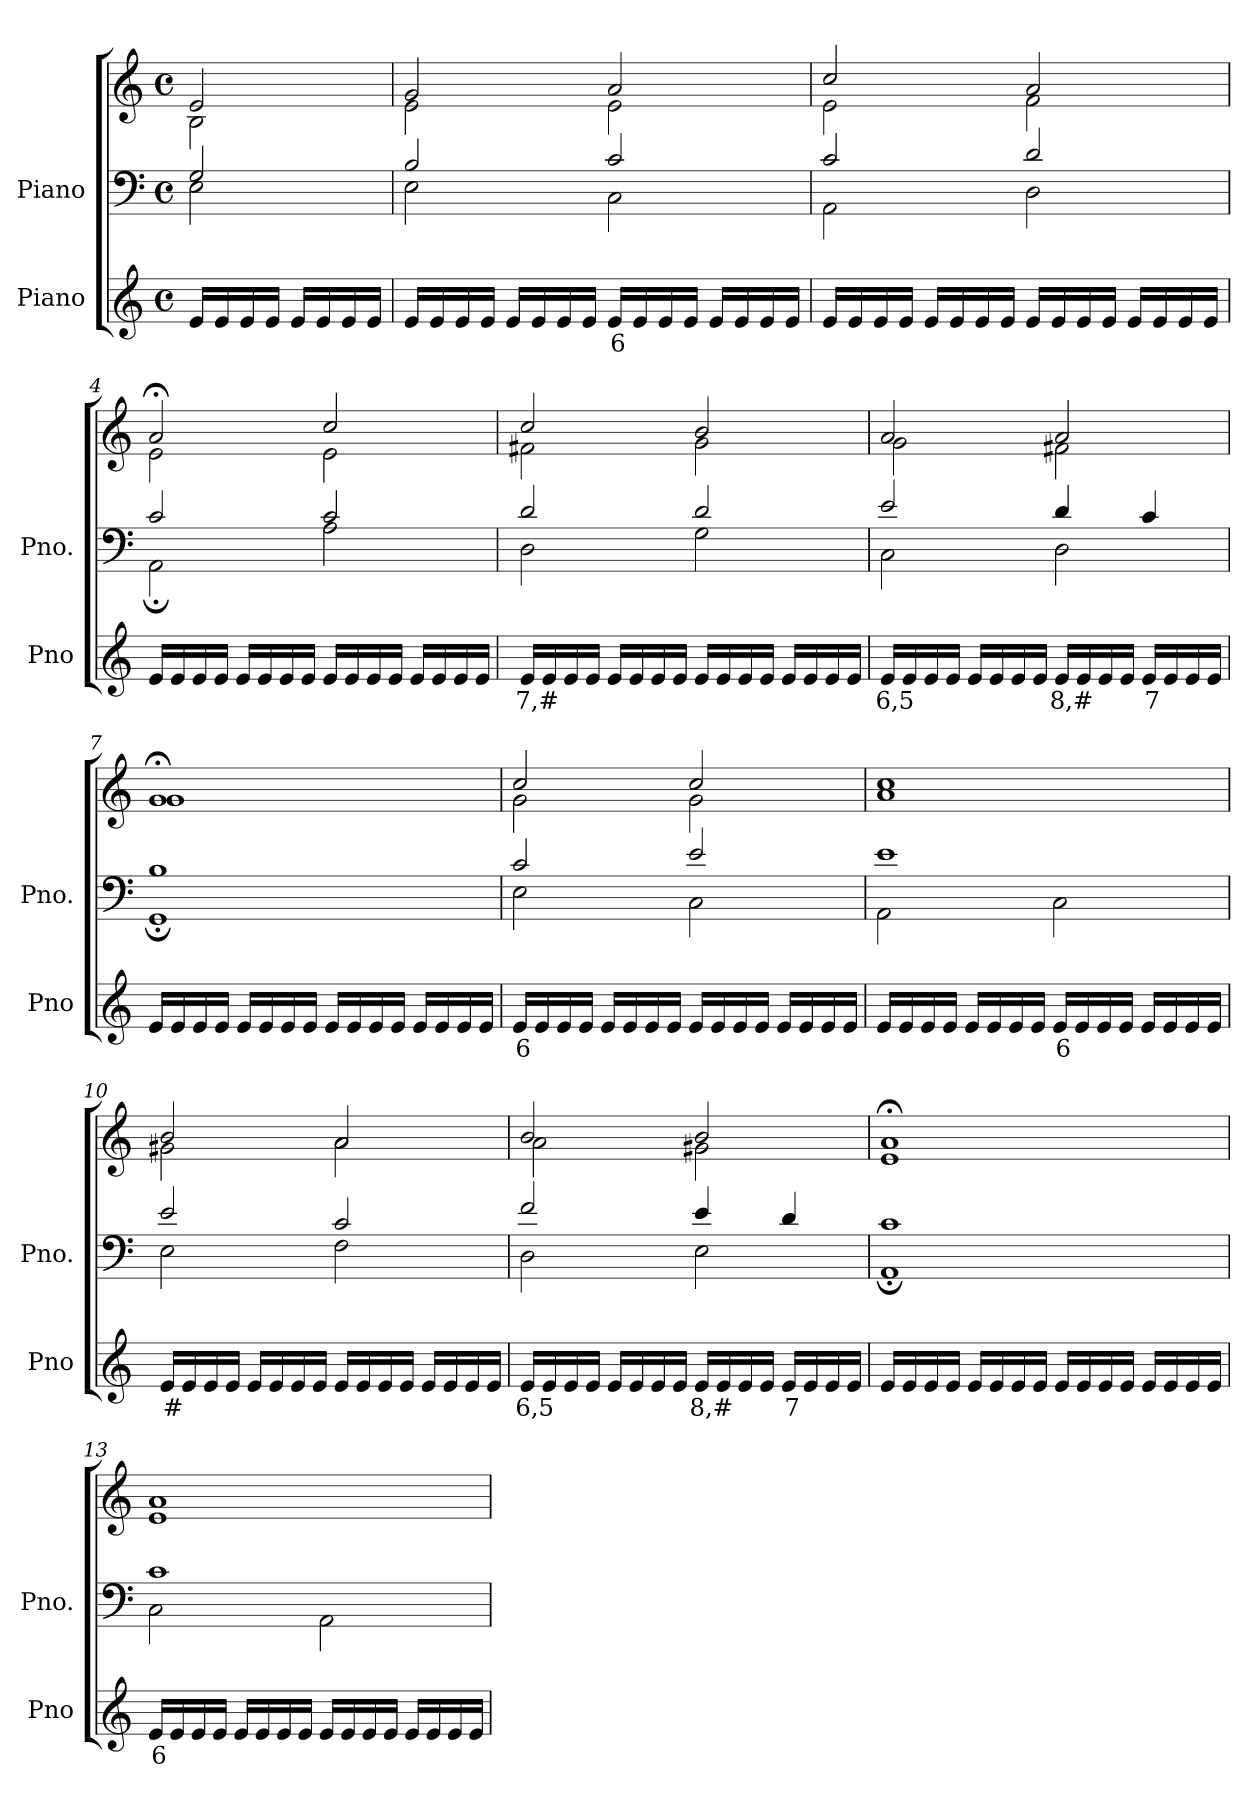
**kern	**text	**kern	**kern
*part2	*part2	*part1	*part1
*staff3	*staff3	*staff2	*staff1
*I"Piano	*	*I"Piano	*
*I'Pno	*	*I'Pno.	*
*clefG2	*	*clefF4	*clefG2
*k[]	*	*k[]	*k[]
*M4/4	*	*M4/4	*M4/4
*met(c)	*	*met(c)	*met(c)
=1	=1	=1	=1
*	*	*^	*^
16e/LL	.	2G/	2E\	2e/	2B\
16e/	.	.	.	.	.
16e/	.	.	.	.	.
16e/JJ	.	.	.	.	.
16e/LL	.	.	.	.	.
16e/	.	.	.	.	.
16e/	.	.	.	.	.
16e/JJ	.	.	.	.	.
=2	=2	=2	=2	=2	=2
16e/LL	.	2B/	2E\	2g/	2e\
16e/	.	.	.	.	.
16e/	.	.	.	.	.
16e/JJ	.	.	.	.	.
16e/LL	.	.	.	.	.
16e/	.	.	.	.	.
16e/	.	.	.	.	.
16e/JJ	.	.	.	.	.
!	!LO:LY:b	!	!	!	!
16e/LL	6	2c/	2C\	2a/	2e\
16e/	.	.	.	.	.
16e/	.	.	.	.	.
16e/JJ	.	.	.	.	.
16e/LL	.	.	.	.	.
16e/	.	.	.	.	.
16e/	.	.	.	.	.
16e/JJ	.	.	.	.	.
=3	=3	=3	=3	=3	=3
16e/LL	.	2c/	2AA\	2cc/	2e\
16e/	.	.	.	.	.
16e/	.	.	.	.	.
16e/JJ	.	.	.	.	.
16e/LL	.	.	.	.	.
16e/	.	.	.	.	.
16e/	.	.	.	.	.
16e/JJ	.	.	.	.	.
16e/LL	.	2d/	2D\	2a/	2f\
16e/	.	.	.	.	.
16e/	.	.	.	.	.
16e/JJ	.	.	.	.	.
16e/LL	.	.	.	.	.
16e/	.	.	.	.	.
16e/	.	.	.	.	.
16e/JJ	.	.	.	.	.
=4	=4	=4	=4	=4	=4
16e/LL	.	2c/	2AA;\	2a;</	2e\
16e/	.	.	.	.	.
16e/	.	.	.	.	.
16e/JJ	.	.	.	.	.
16e/LL	.	.	.	.	.
16e/	.	.	.	.	.
16e/	.	.	.	.	.
16e/JJ	.	.	.	.	.
16e/LL	.	2c/	2A\	2cc/	2e\
16e/	.	.	.	.	.
16e/	.	.	.	.	.
16e/JJ	.	.	.	.	.
16e/LL	.	.	.	.	.
16e/	.	.	.	.	.
16e/	.	.	.	.	.
16e/JJ	.	.	.	.	.
=5	=5	=5	=5	=5	=5
!	!LO:LY:b	!	!	!	!
16e/LL	7,#	2d/	2D\	2cc/	2f#X\
16e/	.	.	.	.	.
16e/	.	.	.	.	.
16e/JJ	.	.	.	.	.
16e/LL	.	.	.	.	.
16e/	.	.	.	.	.
16e/	.	.	.	.	.
16e/JJ	.	.	.	.	.
16e/LL	.	2d/	2G\	2b/	2g\
16e/	.	.	.	.	.
16e/	.	.	.	.	.
16e/JJ	.	.	.	.	.
16e/LL	.	.	.	.	.
16e/	.	.	.	.	.
16e/	.	.	.	.	.
16e/JJ	.	.	.	.	.
=6	=6	=6	=6	=6	=6
!	!LO:LY:b	!	!	!	!
16e/LL	6,5	2e/	2C\	2a/	2g\
16e/	.	.	.	.	.
16e/	.	.	.	.	.
16e/JJ	.	.	.	.	.
16e/LL	.	.	.	.	.
16e/	.	.	.	.	.
16e/	.	.	.	.	.
16e/JJ	.	.	.	.	.
!	!LO:LY:b	!	!	!	!
16e/LL	8,#	4d/	2D\	2a/	2f#X\
16e/	.	.	.	.	.
16e/	.	.	.	.	.
16e/JJ	.	.	.	.	.
!	!LO:LY:b	!	!	!	!
16e/LL	7	4c/	.	.	.
16e/	.	.	.	.	.
16e/	.	.	.	.	.
16e/JJ	.	.	.	.	.
=7	=7	=7	=7	=7	=7
16e/LL	.	1B	1GG;	1g;<	1g
16e/	.	.	.	.	.
16e/	.	.	.	.	.
16e/JJ	.	.	.	.	.
16e/LL	.	.	.	.	.
16e/	.	.	.	.	.
16e/	.	.	.	.	.
16e/JJ	.	.	.	.	.
16e/LL	.	.	.	.	.
16e/	.	.	.	.	.
16e/	.	.	.	.	.
16e/JJ	.	.	.	.	.
16e/LL	.	.	.	.	.
16e/	.	.	.	.	.
16e/	.	.	.	.	.
16e/JJ	.	.	.	.	.
=8	=8	=8	=8	=8	=8
!	!LO:LY:b	!	!	!	!
16e/LL	6	2c/	2E\	2cc/	2g\
16e/	.	.	.	.	.
16e/	.	.	.	.	.
16e/JJ	.	.	.	.	.
16e/LL	.	.	.	.	.
16e/	.	.	.	.	.
16e/	.	.	.	.	.
16e/JJ	.	.	.	.	.
16e/LL	.	2e/	2C\	2cc/	2g\
16e/	.	.	.	.	.
16e/	.	.	.	.	.
16e/JJ	.	.	.	.	.
16e/LL	.	.	.	.	.
16e/	.	.	.	.	.
16e/	.	.	.	.	.
16e/JJ	.	.	.	.	.
=9	=9	=9	=9	=9	=9
16e/LL	.	1e	2AA\	1cc	1a
16e/	.	.	.	.	.
16e/	.	.	.	.	.
16e/JJ	.	.	.	.	.
16e/LL	.	.	.	.	.
16e/	.	.	.	.	.
16e/	.	.	.	.	.
16e/JJ	.	.	.	.	.
!	!LO:LY:b	!	!	!	!
16e/LL	6	.	2C\	.	.
16e/	.	.	.	.	.
16e/	.	.	.	.	.
16e/JJ	.	.	.	.	.
16e/LL	.	.	.	.	.
16e/	.	.	.	.	.
16e/	.	.	.	.	.
16e/JJ	.	.	.	.	.
=10	=10	=10	=10	=10	=10
!	!LO:LY:b	!	!	!	!
16e/LL	#	2e/	2E\	2b/	2g#X\
16e/	.	.	.	.	.
16e/	.	.	.	.	.
16e/JJ	.	.	.	.	.
16e/LL	.	.	.	.	.
16e/	.	.	.	.	.
16e/	.	.	.	.	.
16e/JJ	.	.	.	.	.
16e/LL	.	2c/	2F\	2a/	2a\
16e/	.	.	.	.	.
16e/	.	.	.	.	.
16e/JJ	.	.	.	.	.
16e/LL	.	.	.	.	.
16e/	.	.	.	.	.
16e/	.	.	.	.	.
16e/JJ	.	.	.	.	.
=11	=11	=11	=11	=11	=11
!	!LO:LY:b	!	!	!	!
16e/LL	6,5	2f/	2D\	2b/	2a\
16e/	.	.	.	.	.
16e/	.	.	.	.	.
16e/JJ	.	.	.	.	.
16e/LL	.	.	.	.	.
16e/	.	.	.	.	.
16e/	.	.	.	.	.
16e/JJ	.	.	.	.	.
!	!LO:LY:b	!	!	!	!
16e/LL	8,#	4e/	2E\	2b/	2g#X\
16e/	.	.	.	.	.
16e/	.	.	.	.	.
16e/JJ	.	.	.	.	.
!	!LO:LY:b	!	!	!	!
16e/LL	7	4d/	.	.	.
16e/	.	.	.	.	.
16e/	.	.	.	.	.
16e/JJ	.	.	.	.	.
=12	=12	=12	=12	=12	=12
16e/LL	.	1c	1AA;	1a;<	1e
16e/	.	.	.	.	.
16e/	.	.	.	.	.
16e/JJ	.	.	.	.	.
16e/LL	.	.	.	.	.
16e/	.	.	.	.	.
16e/	.	.	.	.	.
16e/JJ	.	.	.	.	.
16e/LL	.	.	.	.	.
16e/	.	.	.	.	.
16e/	.	.	.	.	.
16e/JJ	.	.	.	.	.
16e/LL	.	.	.	.	.
16e/	.	.	.	.	.
16e/	.	.	.	.	.
16e/JJ	.	.	.	.	.
=13	=13	=13	=13	=13	=13
!	!LO:LY:b	!	!	!	!
16e/LL	6	1c	2C\	1a	1e
16e/	.	.	.	.	.
16e/	.	.	.	.	.
16e/JJ	.	.	.	.	.
16e/LL	.	.	.	.	.
16e/	.	.	.	.	.
16e/	.	.	.	.	.
16e/JJ	.	.	.	.	.
16e/LL	.	.	2AA\	.	.
16e/	.	.	.	.	.
16e/	.	.	.	.	.
16e/JJ	.	.	.	.	.
16e/LL	.	.	.	.	.
16e/	.	.	.	.	.
16e/	.	.	.	.	.
16e/JJ	.	.	.	.	.
*	*	*v	*v	*	*
*	*	*	*v	*v
=	=	=	=
*-	*-	*-	*-
